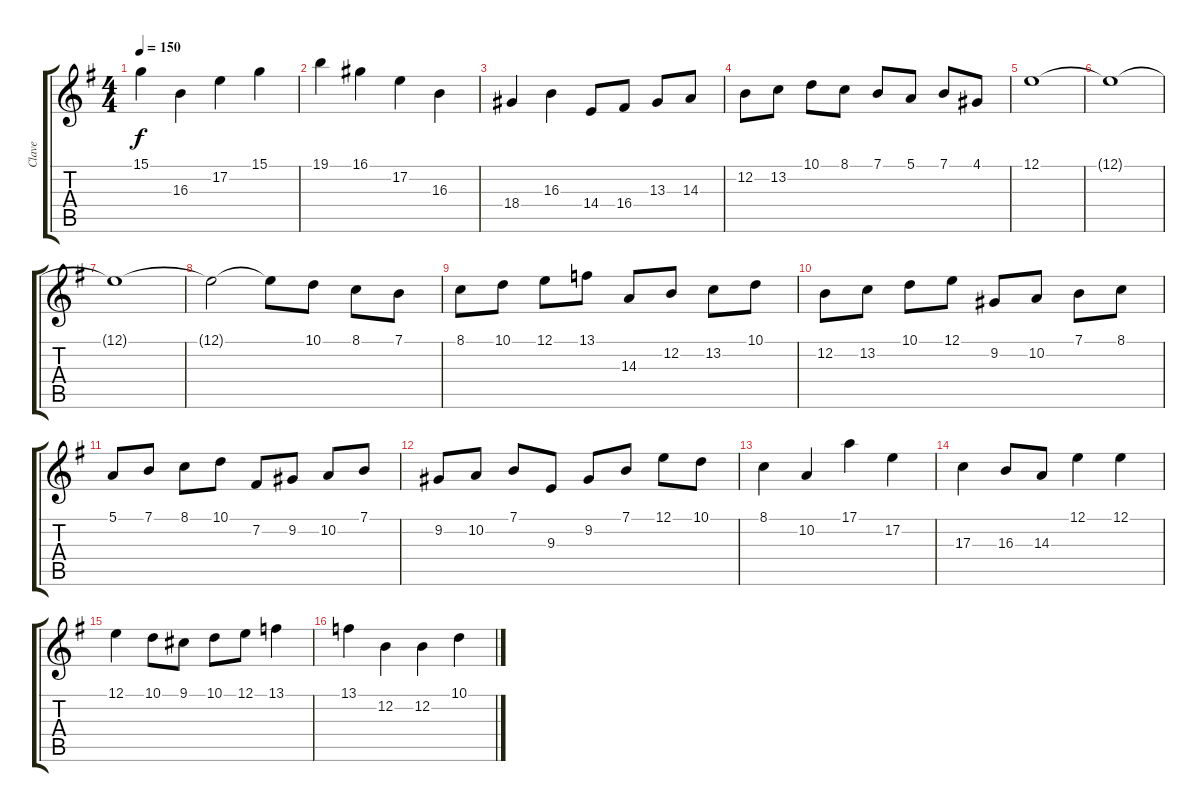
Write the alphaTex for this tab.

\track ("Clave" "Clave") {instrument harpsichord}
\staff {score tabs}
\tuning (E4 B3 G3 D3 A2 E2) {hide}
\ts (4 4)
\tempo 150
\clef g2
\ks g
15.1.4{dy f} 16.3.4 17.2.4 15.1.4 |
19.1.4 16.1.4 17.2.4 16.3.4 |
18.4.4 16.3.4 14.4.8 16.4.8 13.3.8 14.3.8 |
12.2.8 13.2.8 10.1.8 8.1.8 7.1.8 5.1.8 7.1.8 4.1.8 |
12.1.1 |
12.1{t}.1 |
12.1{t}.1 |
12.1{t}.2 12.1{t}.8 10.1.8 8.1.8 7.1.8 |
8.1.8 10.1.8 12.1.8 13.1.8 14.3.8 12.2.8 13.2.8 10.1.8 |
12.2.8 13.2.8 10.1.8 12.1.8 9.2.8 10.2.8 7.1.8 8.1.8 |
5.1.8 7.1.8 8.1.8 10.1.8 7.2.8 9.2.8 10.2.8 7.1.8 |
9.2.8 10.2.8 7.1.8 9.3.8 9.2.8 7.1.8 12.1.8 10.1.8 |
8.1.4 10.2.4 17.1.4 17.2.4 |
17.3.4 16.3.8 14.3.8 12.1.4 12.1.4 |
12.1.4 10.1.8 9.1.8 10.1.8 12.1.8 13.1.4 |
13.1.4 12.2.4 12.2.4 10.1.4
